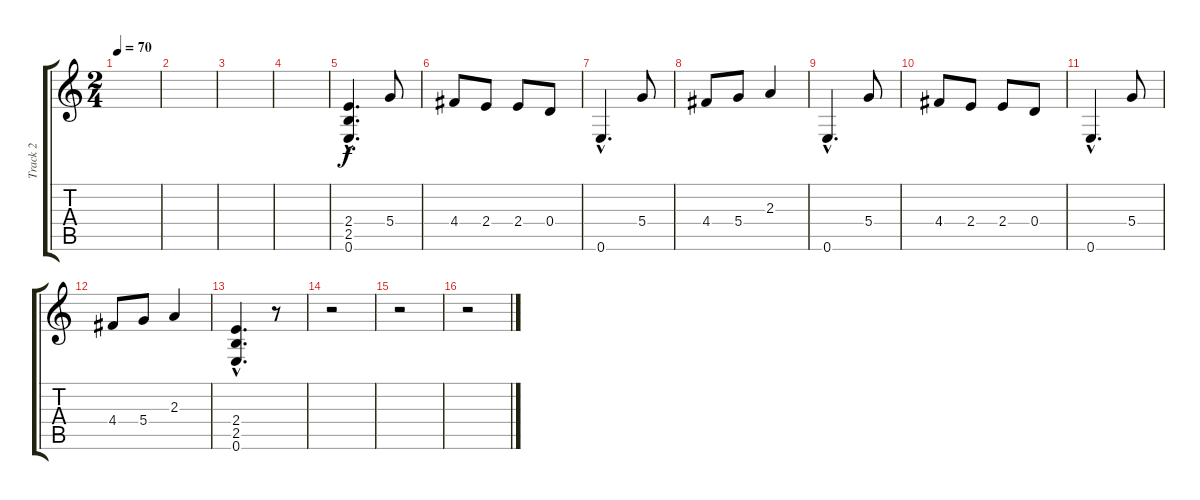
\track ("Track 2" "Track 2") {instrument distortionguitar}
\staff {score tabs}
\tuning (E4 B3 G3 D3 A2 E2) {hide}
\ts (2 4)
\tempo 70
\clef g2
\ks c
|
|
|
|
(2.4{hac} 2.5{hac} 0.6{hac}).4{d} 5.4.8 |
4.4.8 2.4.8 2.4.8 0.4.8 |
0.6{hac}.4{d} 5.4.8 |
4.4.8 5.4.8 2.3.4 |
0.6{hac}.4{d} 5.4.8 |
4.4.8 2.4.8 2.4.8 0.4.8 |
0.6{hac}.4{d} 5.4.8 |
4.4.8 5.4.8 2.3.4 |
(2.4{hac} 2.5{hac} 0.6{hac}).4{d} r.8 |
r.2 |
r.2 |
r.2
